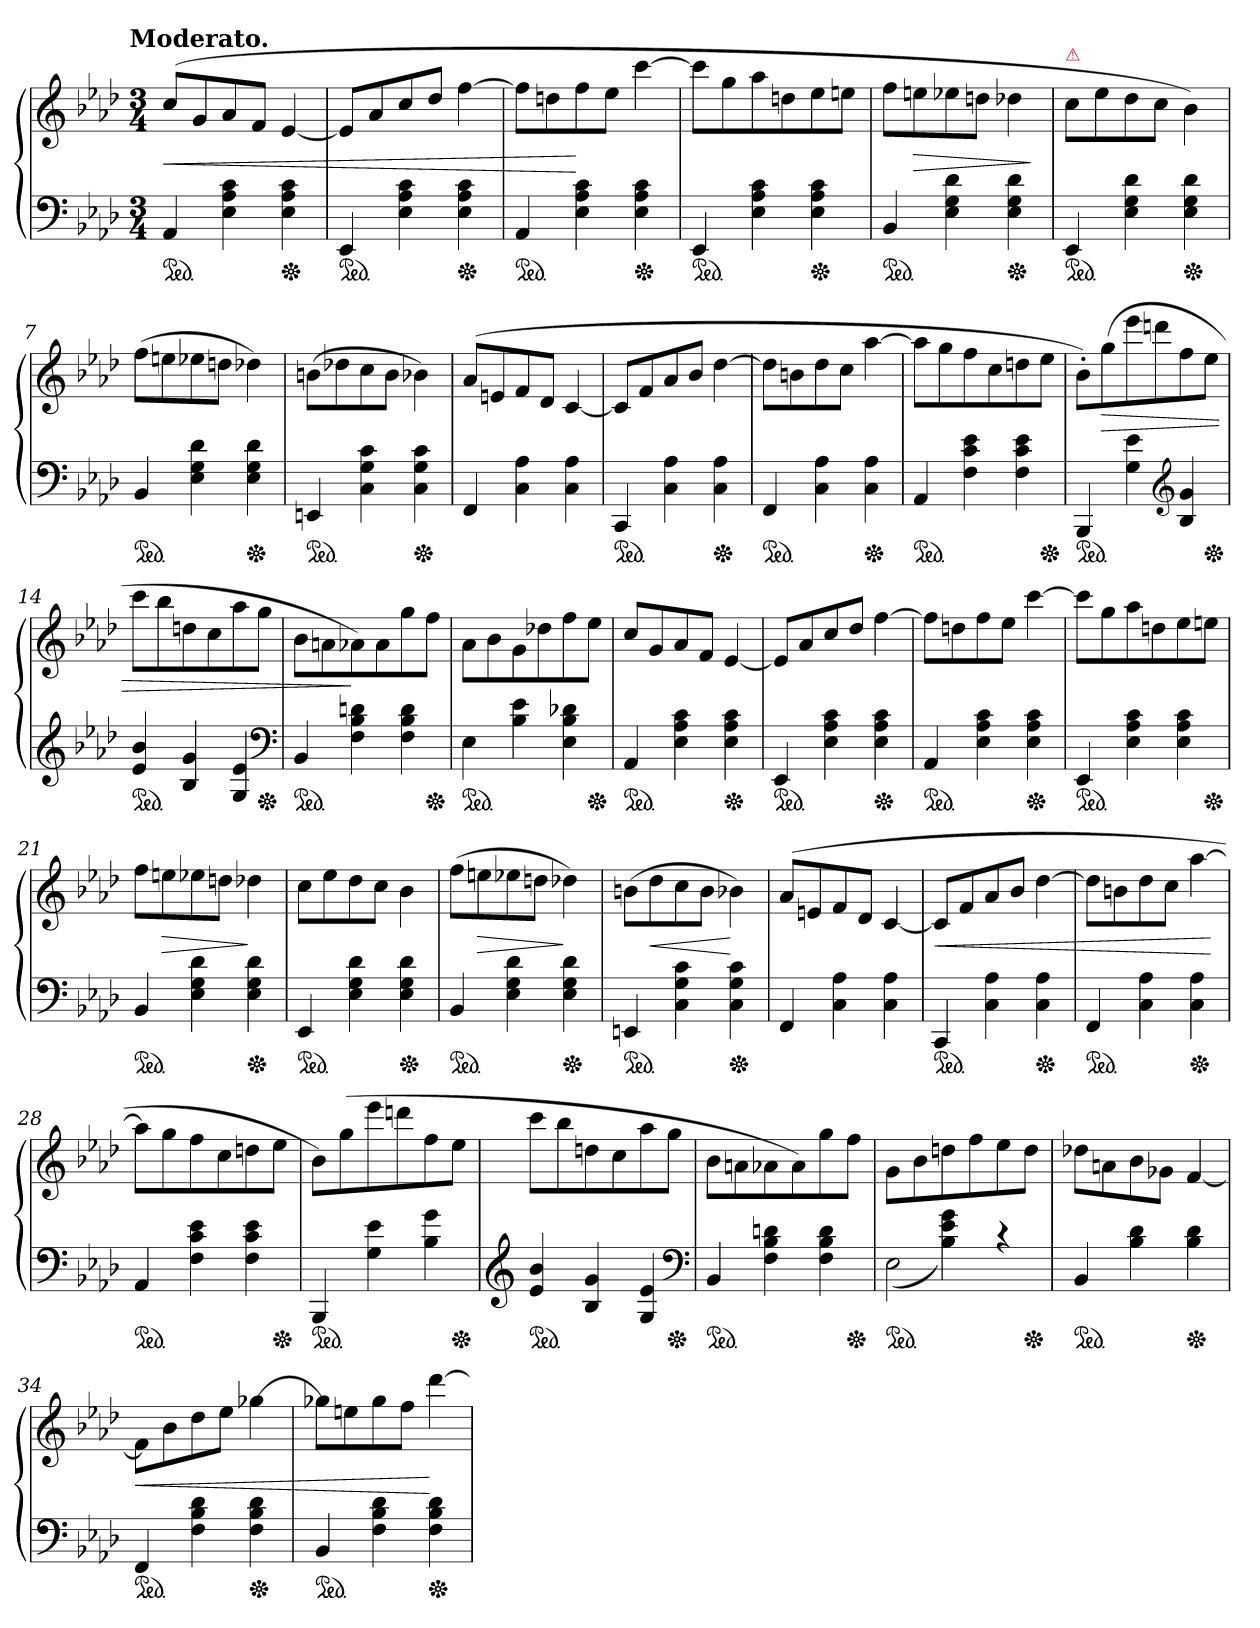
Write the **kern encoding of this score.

**kern	**kern	**dynam
*part1	*part1	*part1
*staff2	*staff1	*staff1/2
*clefF4	*clefG2	*
*k[b-e-a-d-]	*k[b-e-a-d-]	*
*A-:	*A-:	*
!!LO:TX:omd:t=Moderato.
*M3/4	*M3/4	*
*ped	*	*
=1	=1	=1
4AA-	(>8ccL	<
.	8g	.
4E- 4A- 4c	8a-	.
.	8fJ	.
*Xped	*	*
4E- 4A- 4c	[4e-	.
=2	=2	=2
*ped	*	*
4EE-	8e-L]	.
.	8a-	.
4E- 4A- 4c	8cc	.
.	8dd-J	.
*Xped	*	*
4E- 4A- 4c	[4ff	.
=3	=3	=3
*ped	*	*
4AA-	8ffL]	.
.	8ddn	.
4E- 4A- 4c	8ff	[
.	8ee-J	.
*Xped	*	*
4E- 4A- 4c	[4ccc	.
=4	=4	=4
*ped	*	*
4EE-	8cccL]	.
.	8gg	.
4E- 4A- 4c	8aa-	.
.	8ddn	.
*Xped	*	*
4E- 4A- 4c	8ee-	.
.	8eenJ	.
=5	=5	=5
*ped	*	*
4BB-	8ffL	.
.	8een	>
4E- 4G 4d-	8ee-X	.
.	8ddnJ	.
*Xped	*	*
4E- 4G 4d-	4dd-X	.
.	.	]
=6	=6	=6
!	!LO:TX:a:color=crimson:t=⚠	!
*ped	*	*
4EE-	8ccL	.
.	8ee-	.
4E- 4G 4d-	8dd-	.
.	8ccJ	.
*Xped	*	*
4E- 4G 4d-	4b-)	.
=7	=7	=7
*ped	*	*
4BB-	(>8ffL	.
.	8een	.
4E- 4G 4d-	8ee-X	.
.	8ddnJ	.
*Xped	*	*
4E- 4G 4d-	4dd-X)	.
=8	=8	=8
*ped	*	*
4EEn	(>8bnL	.
.	8dd-X	.
4C 4G 4c	8cc	.
.	8bJ	.
*Xped	*	*
4C 4G 4c	4b-X)	.
=9	=9	=9
4FF	(>8a-L	.
.	8en	.
4C 4A-	8f	.
.	8d-J	.
4C 4A-	[4c	.
=10	=10	=10
*ped	*	*
4CC	8cL]	.
.	8f	.
4C 4A-	8a-	.
.	8b-J	.
*Xped	*	*
4C 4A-	[4dd-	.
=11	=11	=11
*ped	*	*
4FF	8dd-L]	.
.	8bn	.
4C 4A-	8dd-	.
.	8ccJ	.
*Xped	*	*
4C 4A-	[4aa-	.
=12	=12	=12
*ped	*	*
4AA-	8aa-L]	.
.	8gg	.
4F 4c 4e-	8ff	.
.	8cc	.
4F 4c 4e-	8ddn	.
*Xped	*	*
.	8ee-J	.
=13	=13	=13
*ped	*	*
4BBB-	8b-'L)	.
.	(>8gg\	>
4G 4e-	8eee-	.
.	8dddn	.
*clefG2	*	*
4B- 4g	8ff	.
*Xped	*	*
.	8ee-J	.
=14	=14	=14
*ped	*	*
4e- 4b-	8cccL	.
.	8bb-	.
4B- 4g	8ddn	.
.	8cc	.
4G 4e-	8aa-	.
*Xped	*	*
.	8ggJ	.
*clefF4	*	*
=15	=15	=15
*ped	*	*
4BB-	8b-L	.
.	8an	.
4F 4B- 4dn	8a-X)	]
.	8a-	.
4F 4B- 4d	8gg	.
*Xped	*	*
.	8ffJ	.
=16	=16	=16
*ped	*	*
4E-	8a-L	.
.	8b-	.
4B- 4e-	8g	.
.	8dd-X	.
4E- 4B- 4d-X	8ff	.
*Xped	*	*
.	8ee-J	.
=17	=17	=17
*ped	*	*
4AA-	8ccL	.
.	8g	.
4E- 4A- 4c	8a-	.
.	8fJ	.
*Xped	*	*
4E- 4A- 4c	[4e-	.
=18	=18	=18
*ped	*	*
4EE-	8e-L]	.
.	8a-	.
4E- 4A- 4c	8cc	.
.	8dd-J	.
*Xped	*	*
4E- 4A- 4c	[4ff	.
=19	=19	=19
*ped	*	*
4AA-	8ffL]	.
.	8ddn	.
4E- 4A- 4c	8ff	.
.	8ee-J	.
*Xped	*	*
4E- 4A- 4c	[4ccc	.
=20	=20	=20
*ped	*	*
4EE-	8cccL]	.
.	8gg	.
4E- 4A- 4c	8aa-	.
.	8ddn	.
4E- 4A- 4c	8ee-	.
*Xped	*	*
.	8eenJ	.
=21	=21	=21
*ped	*	*
4BB-	8ffL	.
.	8een	>
4E- 4G 4d-	8ee-X	.
.	8ddnJ	.
*Xped	*	*
4E- 4G 4d-	4dd-X	]
=22	=22	=22
*ped	*	*
4EE-	8ccL	.
.	8ee-	.
4E- 4G 4d-	8dd-	.
.	8ccJ	.
*Xped	*	*
4E- 4G 4d-	4b-	.
=23	=23	=23
*ped	*	*
4BB-	(>8ffL	.
.	8een	>
4E- 4G 4d-	8ee-X	.
.	8ddnJ	.
*Xped	*	*
4E- 4G 4d-	4dd-X)	]
=24	=24	=24
*ped	*	*
4EEn	(>8bnL	.
.	8dd-	<
4C 4G 4c	8cc	.
.	8bJ	.
*Xped	*	*
4C 4G 4c	4b-X)	[
=25	=25	=25
4FF	(>8a-L	.
.	8en	.
4C 4A-	8f	.
.	8d-J	.
4C 4A-	[4c	.
=26	=26	=26
*ped	*	*
4CC	8cL]	<
.	8f	.
4C 4A-	8a-	.
.	8b-J	.
*Xped	*	*
4C 4A-	[4dd-	.
=27	=27	=27
*ped	*	*
4FF	8dd-L]	.
.	8bn	.
4C 4A-	8dd-	.
.	8ccJ	.
*Xped	*	*
4C 4A-	[4aa-	.
.	.	[
=28	=28	=28
*ped	*	*
4AA-	8aa-L]	.
.	8gg	.
4F 4c 4e-	8ff	.
.	8cc	.
4F 4c 4e-	8ddn	.
*Xped	*	*
.	8ee-J	.
=29	=29	=29
*ped	*	*
4BBB-	8b-L)	.
.	(>8gg	.
4G 4e-	8eee-	.
.	8dddn	.
4B- 4g	8ff	.
*Xped	*	*
.	8ee-J	.
=30	=30	=30
*clefG2	*	*
*ped	*	*
4e- 4b-	8cccL	.
.	8bb-	.
4B- 4g	8ddn	.
.	8cc	.
4G 4e-	8aa-	.
*Xped	*	*
.	8ggJ	.
*clefF4	*	*
=31	=31	=31
*ped	*	*
4BB-	8b-L	.
.	8an	.
4F 4B- 4dn	8a-X	.
.	8a-)	.
4F 4B- 4d	8gg	.
*Xped	*	*
.	8ffJ	.
=32	=32	=32
*^	*	*
*ped	*	*	*
4reyy	(>2E-	8gL	.
.	.	8b-	.
4B-\ 4e-\ 4g\)	.	8ddn	.
.	.	8ff	.
4rc	4ryy	8ee-	.
*Xped	*	*	*
.	.	8ddJ	.
*v	*v	*	*
=33	=33	=33
*ped	*	*
4BB-	8dd-XL	.
.	8an\	.
4B- 4d-	8b-	.
.	8g-XJ	.
*Xped	*	*
4B- 4d-	[4f	.
=34	=34	=34
*ped	*	*
4FF	8fL]	<
.	8b-	.
4F 4B- 4d-	8dd-	.
.	8ee-J	.
*Xped	*	*
4F 4B- 4d-	[4gg-X	.
=35	=35	=35
*ped	*	*
4BB-	8gg-XL]	.
.	8een	.
4F 4B- 4d-	8gg-	.
.	8ffJ	.
*Xped	*	*
4F 4B- 4d-	[4ddd-	[
=	=	=
*-	*-	*-
